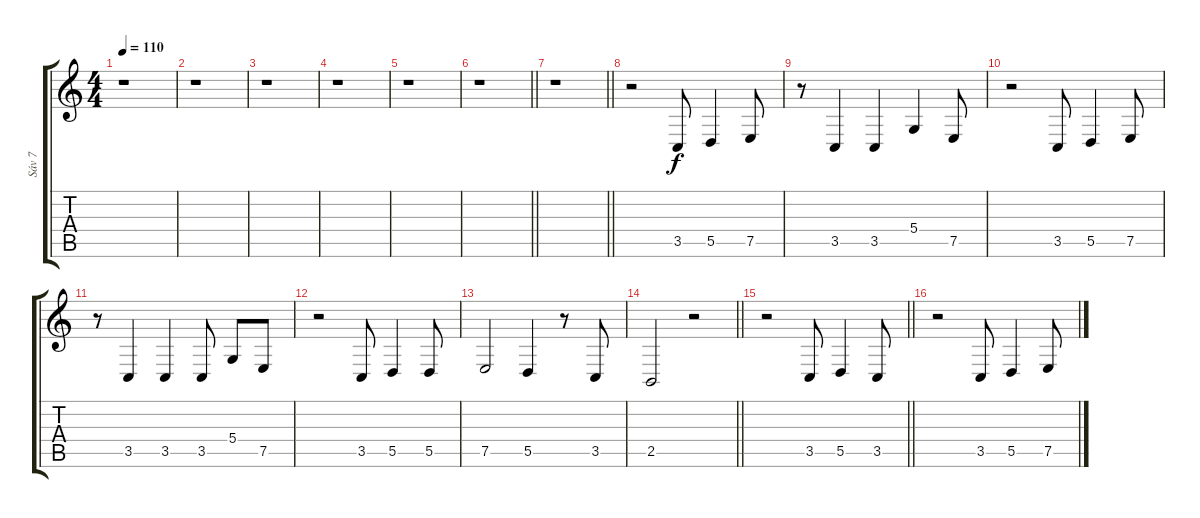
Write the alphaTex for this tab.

\track ("Sáv 7" "Sáv 7") {instrument trumpet}
\staff {score tabs}
\tuning (E4 B3 G3 D3 A2 E2) {hide}
\ts (4 4)
\tempo 110
\clef g2
\ks c
r.1{dy f} |
r.1 |
r.1 |
r.1 |
r.1 |
\barLineRight lightlight
r.1 |
\barLineRight lightlight
r.1 |
r.2 3.5.8 5.5.4 7.5.8 |
r.8 3.5.4 3.5.4 5.4.4 7.5.8 |
r.2 3.5.8 5.5.4 7.5.8 |
r.8 3.5.4 3.5.4 3.5.8 5.4.8 7.5.8 |
r.2 3.5.8 5.5.4 5.5.8 |
7.5.2 5.5.4 r.8 3.5.8 |
\barLineRight lightlight
2.5.2 r.2 |
\barLineRight lightlight
r.2 3.5.8 5.5.4 3.5.8 |
r.2 3.5.8 5.5.4 7.5.8
